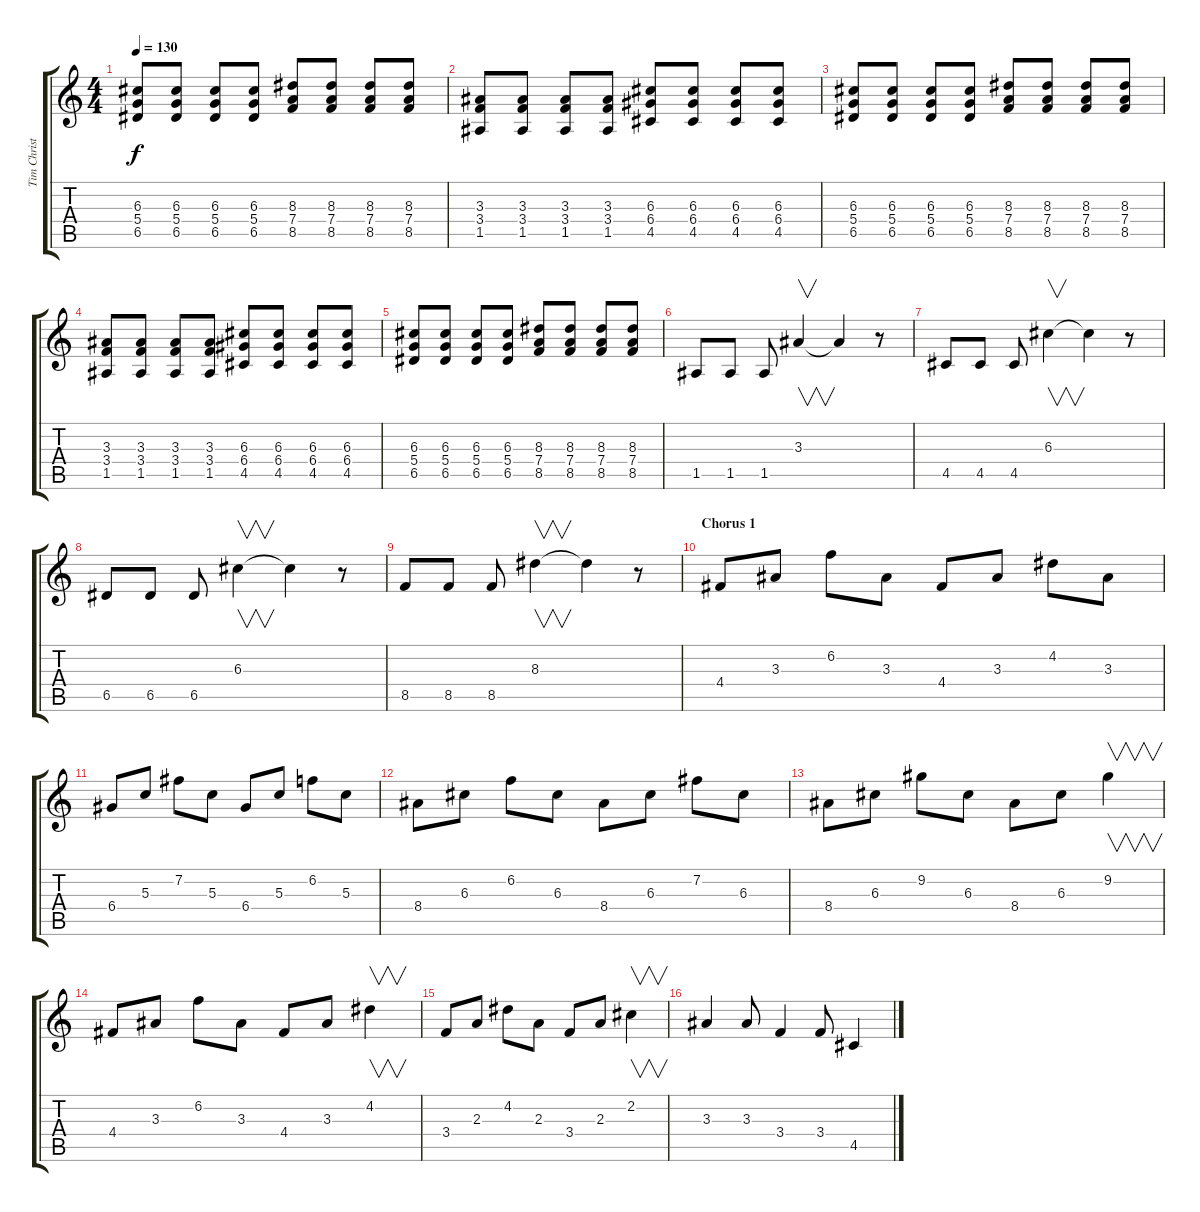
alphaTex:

\track ("Tim Christensen" "Tim Christ") {instrument overdrivenguitar}
\staff {score tabs}
\tuning (E4 B3 G3 D3 A2 E2) {hide}
\ts (4 4)
\tempo 130
\clef g2
\ks c
(6.3 5.4 6.5).8{dy f} (6.3 5.4 6.5).8 (6.3 5.4 6.5).8 (6.3 5.4 6.5).8 (8.3 7.4 8.5).8 (8.3 7.4 8.5).8 (8.3 7.4 8.5).8 (8.3 7.4 8.5).8 |
(3.3 3.4 1.5).8 (3.3 3.4 1.5).8 (3.3 3.4 1.5).8 (3.3 3.4 1.5).8 (6.3 6.4 4.5).8 (6.3 6.4 4.5).8 (6.3 6.4 4.5).8 (6.3 6.4 4.5).8 |
(6.3 5.4 6.5).8 (6.3 5.4 6.5).8 (6.3 5.4 6.5).8 (6.3 5.4 6.5).8 (8.3 7.4 8.5).8 (8.3 7.4 8.5).8 (8.3 7.4 8.5).8 (8.3 7.4 8.5).8 |
(3.3 3.4 1.5).8 (3.3 3.4 1.5).8 (3.3 3.4 1.5).8 (3.3 3.4 1.5).8 (6.3 6.4 4.5).8 (6.3 6.4 4.5).8 (6.3 6.4 4.5).8 (6.3 6.4 4.5).8 |
(6.3 5.4 6.5).8 (6.3 5.4 6.5).8 (6.3 5.4 6.5).8 (6.3 5.4 6.5).8 (8.3 7.4 8.5).8 (8.3 7.4 8.5).8 (8.3 7.4 8.5).8 (8.3 7.4 8.5).8 |
1.5.8 1.5.8 1.5.8 3.3.4{v} 3.3{t}.4 r.8 |
4.5.8 4.5.8 4.5.8 6.3.4{v} 6.3{t}.4 r.8 |
6.5.8 6.5.8 6.5.8 6.3.4{v} 6.3{t}.4 r.8 |
8.5.8 8.5.8 8.5.8 8.3.4{v} 8.3{t}.4 r.8 |
\section ("" "Chorus 1")
4.4.8 3.3.8 6.2.8 3.3.8 4.4.8 3.3.8 4.2.8 3.3.8 |
6.4.8 5.3.8 7.2.8 5.3.8 6.4.8 5.3.8 6.2.8 5.3.8 |
8.4.8 6.3.8 6.2.8 6.3.8 8.4.8 6.3.8 7.2.8 6.3.8 |
8.4.8 6.3.8 9.2.8 6.3.8 8.4.8 6.3.8 9.2.4{v} |
4.4.8 3.3.8 6.2.8 3.3.8 4.4.8 3.3.8 4.2.4{v} |
3.4.8 2.3.8 4.2.8 2.3.8 3.4.8 2.3.8 2.2.4{v} |
3.3.4 3.3.8 3.4.4 3.4.8 4.5.4
